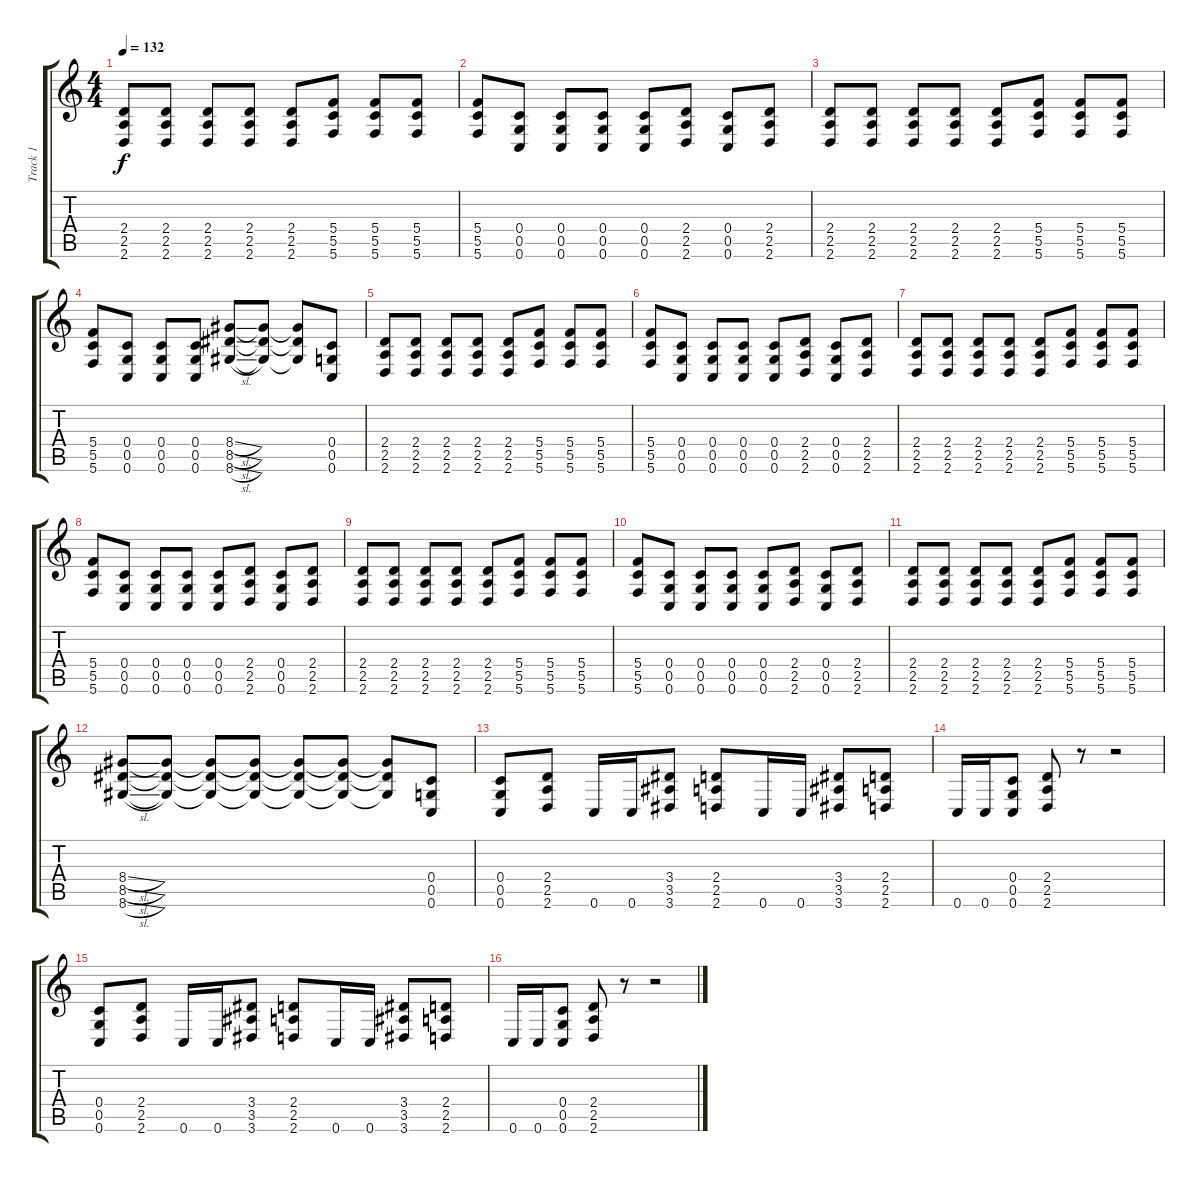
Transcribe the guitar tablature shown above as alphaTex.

\track ("Track 1" "Track 1") {instrument distortionguitar}
\staff {score tabs}
\tuning (D4 A3 F3 C3 G2 C2) {hide}
\ts (4 4)
\tempo 132
\clef g2
\ks c
(2.4 2.5 2.6).8{dy f} (2.4 2.5 2.6).8 (2.4 2.5 2.6).8 (2.4 2.5 2.6).8 (2.4 2.5 2.6).8 (5.4 5.5 5.6).8 (5.4 5.5 5.6).8 (5.4 5.5 5.6).8 |
(5.4 5.5 5.6).8 (0.4 0.5 0.6).8 (0.4 0.5 0.6).8 (0.4 0.5 0.6).8 (0.4 0.5 0.6).8 (2.4 2.5 2.6).8 (0.4 0.5 0.6).8 (2.4 2.5 2.6).8 |
(2.4 2.5 2.6).8 (2.4 2.5 2.6).8 (2.4 2.5 2.6).8 (2.4 2.5 2.6).8 (2.4 2.5 2.6).8 (5.4 5.5 5.6).8 (5.4 5.5 5.6).8 (5.4 5.5 5.6).8 |
(5.4 5.5 5.6).8 (0.4 0.5 0.6).8 (0.4 0.5 0.6).8 (0.4 0.5 0.6).8 (8.4{sl} 8.5{sl} 8.6{sl}).8 (8.4{t} 8.5{t} 8.6{t}).8 (8.4{t} 8.5{t} 8.6{t}).8 (0.4 0.5 0.6).8 |
(2.4 2.5 2.6).8 (2.4 2.5 2.6).8 (2.4 2.5 2.6).8 (2.4 2.5 2.6).8 (2.4 2.5 2.6).8 (5.4 5.5 5.6).8 (5.4 5.5 5.6).8 (5.4 5.5 5.6).8 |
(5.4 5.5 5.6).8 (0.4 0.5 0.6).8 (0.4 0.5 0.6).8 (0.4 0.5 0.6).8 (0.4 0.5 0.6).8 (2.4 2.5 2.6).8 (0.4 0.5 0.6).8 (2.4 2.5 2.6).8 |
(2.4 2.5 2.6).8 (2.4 2.5 2.6).8 (2.4 2.5 2.6).8 (2.4 2.5 2.6).8 (2.4 2.5 2.6).8 (5.4 5.5 5.6).8 (5.4 5.5 5.6).8 (5.4 5.5 5.6).8 |
(5.4 5.5 5.6).8 (0.4 0.5 0.6).8 (0.4 0.5 0.6).8 (0.4 0.5 0.6).8 (0.4 0.5 0.6).8 (2.4 2.5 2.6).8 (0.4 0.5 0.6).8 (2.4 2.5 2.6).8 |
(2.4 2.5 2.6).8 (2.4 2.5 2.6).8 (2.4 2.5 2.6).8 (2.4 2.5 2.6).8 (2.4 2.5 2.6).8 (5.4 5.5 5.6).8 (5.4 5.5 5.6).8 (5.4 5.5 5.6).8 |
(5.4 5.5 5.6).8 (0.4 0.5 0.6).8 (0.4 0.5 0.6).8 (0.4 0.5 0.6).8 (0.4 0.5 0.6).8 (2.4 2.5 2.6).8 (0.4 0.5 0.6).8 (2.4 2.5 2.6).8 |
(2.4 2.5 2.6).8 (2.4 2.5 2.6).8 (2.4 2.5 2.6).8 (2.4 2.5 2.6).8 (2.4 2.5 2.6).8 (5.4 5.5 5.6).8 (5.4 5.5 5.6).8 (5.4 5.5 5.6).8 |
(8.4{sl} 8.5{sl} 8.6{sl}).8 (8.4{t} 8.5{t} 8.6{t}).8 (8.4{t} 8.5{t} 8.6{t}).8 (8.4{t} 8.5{t} 8.6{t}).8 (8.4{t} 8.5{t} 8.6{t}).8 (8.4{t} 8.5{t} 8.6{t}).8 (8.4{t} 8.5{t} 8.6{t}).8 (0.4 0.5 0.6).8 |
(0.4 0.5 0.6).8 (2.4 2.5 2.6).8 0.6.16 0.6.16 (3.4 3.5 3.6).8 (2.4 2.5 2.6).8 0.6.16 0.6.16 (3.4 3.5 3.6).8 (2.4 2.5 2.6).8 |
0.6.16 0.6.16 (0.4 0.5 0.6).8 (2.4 2.5 2.6).8 r.8 r.2 |
(0.4 0.5 0.6).8 (2.4 2.5 2.6).8 0.6.16 0.6.16 (3.4 3.5 3.6).8 (2.4 2.5 2.6).8 0.6.16 0.6.16 (3.4 3.5 3.6).8 (2.4 2.5 2.6).8 |
0.6.16 0.6.16 (0.4 0.5 0.6).8 (2.4 2.5 2.6).8 r.8 r.2
